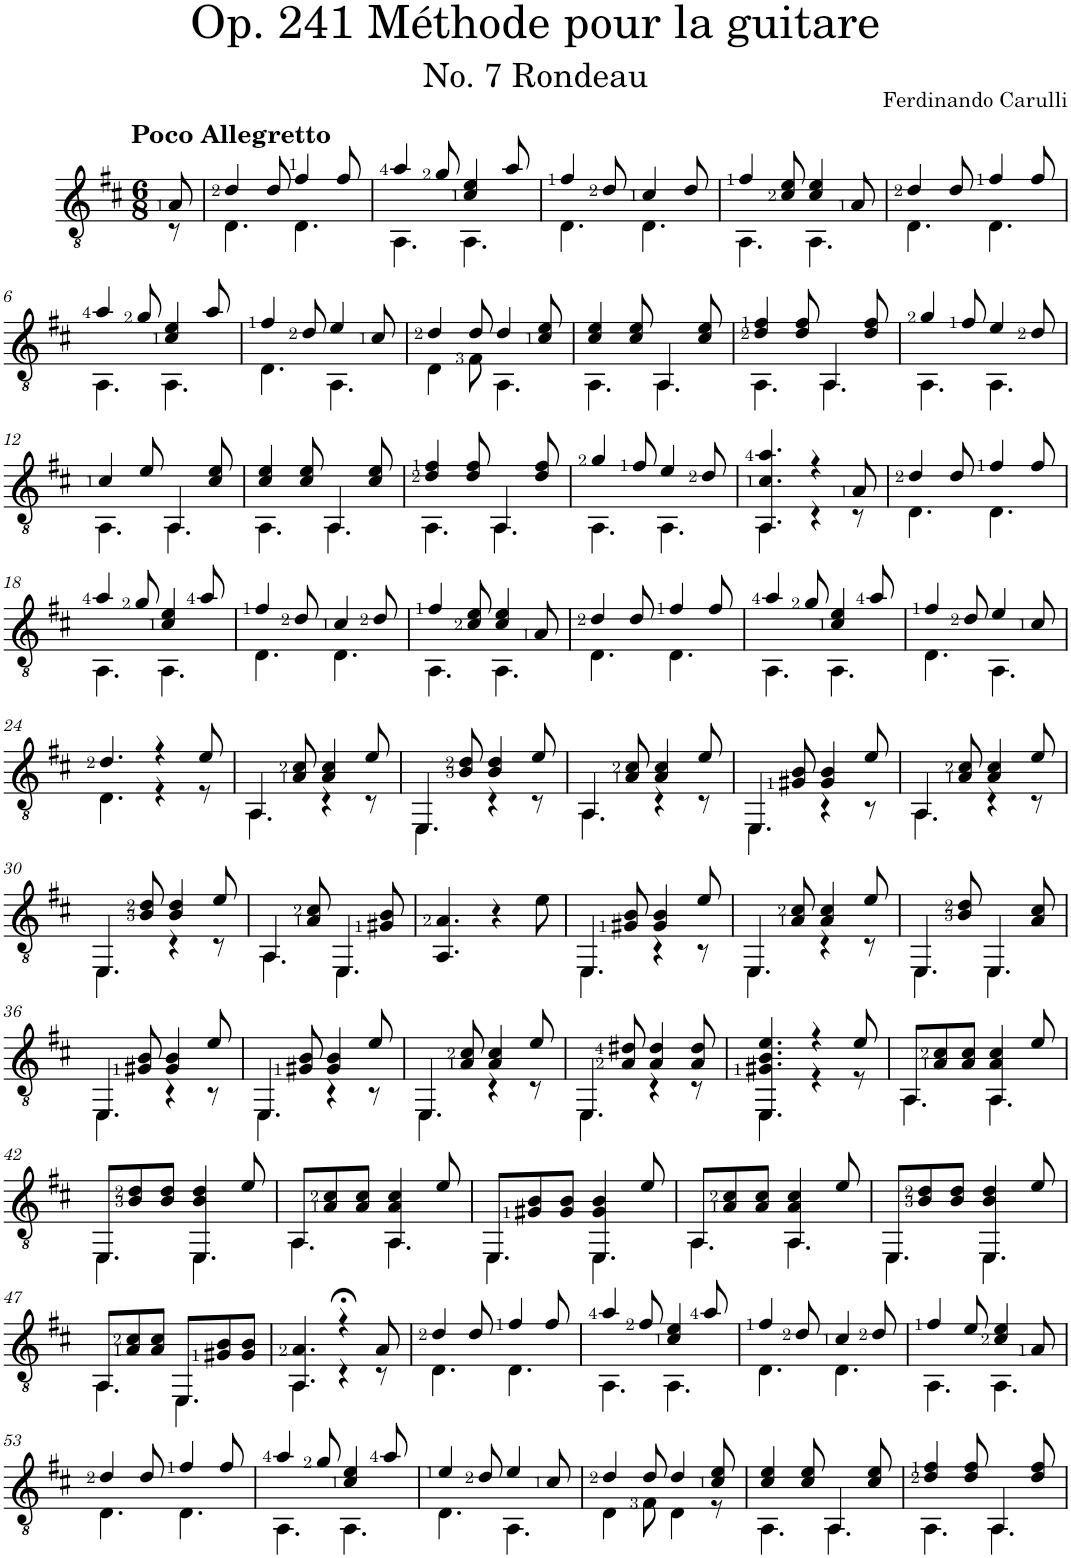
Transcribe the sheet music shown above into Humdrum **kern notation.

**kern
*part1
*staff1
*I"Classical Guitar
*clefGv2
*k[f#c#]
*D:
*M6/8
=
*^
!LO:TX:a:B:t=Poco Allegretto	!
8A/	8r
=1	=1
4d/	4.D\
8d/	.
4f#/	4.D\
8f#/	.
=2	=2
4a/	4.AA\
8g/	.
4c#/ 4e/	4.AA\
8a/	.
=3	=3
4f#/	4.D\
8d/	.
4c#/	4.D\
8d/	.
=4	=4
4f#/	4.AA\
8c#/ 8e/	.
4c#/ 4e/	4.AA\
8A/	.
=5	=5
4d/	4.D\
8d/	.
4f#/	4.D\
8f#/	.
!!LO:LB:g=z	!!
=6	=6
4a/	4.AA\
8g/	.
4c#/ 4e/	4.AA\
8a/	.
=7	=7
4f#/	4.D\
8d/	.
4e/	4.AA\
8c#/	.
=8	=8
4d/	4D\
8d/	8F#\
4d/	4.AA\
8c#/ 8e/	.
=9	=9
4c#/ 4e/	4.AA\
8c#/ 8e/	.
4AA/	4.AA\
8c#/ 8e/	.
=10	=10
4d/ 4f#/	4.AA\
8d/ 8f#/	.
4AA/	4.AA\
8d/ 8f#/	.
=11	=11
4g/	4.AA\
8f#/	.
4e/	4.AA\
8d/	.
!!LO:LB:g=z	!!
=12	=12
4c#/	4.AA\
8e/	.
4AA/	4.AA\
8c#/ 8e/	.
=13	=13
4c#/ 4e/	4.AA\
8c#/ 8e/	.
4AA/	4.AA\
8c#/ 8e/	.
=14	=14
4d/ 4f#/	4.AA\
8d/ 8f#/	.
4AA/	4.AA\
8d/ 8f#/	.
=15	=15
4g/	4.AA\
8f#/	.
4e/	4.AA\
8d/	.
=16	=16
4.AA/ 4.c#/ 4.a/	4.AA\
4r	4r
8A/	8r
=17	=17
4d/	4.D\
8d/	.
4f#/	4.D\
8f#/	.
!!LO:LB:g=z	!!
=18	=18
4a/	4.AA\
8g/	.
4c#/ 4e/	4.AA\
8a/	.
=19	=19
4f#/	4.D\
8d/	.
4c#/	4.D\
8d/	.
=20	=20
4f#/	4.AA\
8c#/ 8e/	.
4c#/ 4e/	4.AA\
8A/	.
=21	=21
4d/	4.D\
8d/	.
4f#/	4.D\
8f#/	.
=22	=22
4a/	4.AA\
8g/	.
4c#/ 4e/	4.AA\
8a/	.
=23	=23
4f#/	4.D\
8d/	.
4e/	4.AA\
8c#/	.
!!LO:LB:g=z	!!
=24	=24
4.d/	4.D\
4r	4r
8e/	8r
=25	=25
4AA/	4.AA\
8A/ 8c#/	.
4A/ 4c#/	4r
8e/	8r
=26	=26
4EE/	4.EE\
8B/ 8d/	.
4B/ 4d/	4r
8e/	8r
=27	=27
4AA/	4.AA\
8A/ 8c#/	.
4A/ 4c#/	4r
8e/	8r
=28	=28
4EE/	4.EE\
8G#X/ 8B/	.
4G#/ 4B/	4r
8e/	8r
=29	=29
4AA/	4.AA\
8A/ 8c#/	.
4A/ 4c#/	4r
8e/	8r
!!LO:LB:g=z	!!
=30	=30
4EE/	4.EE\
8B/ 8d/	.
4B/ 4d/	4r
8e/	8r
=31	=31
4AA/	4.AA\
8A/ 8c#/	.
4EE/	4.EE\
8G#X/ 8B/	.
*v	*v
=32
4.AA/ 4.A/
4r
8e\
=33
*^
4EE/	4.EE\
8G#X/ 8B/	.
4G#/ 4B/	4r
8e/	8r
=34	=34
4EE/	4.EE\
8A/ 8c#/	.
4A/ 4c#/	4r
8e/	8r
=35	=35
4EE/	4.EE\
8B/ 8d/	.
4EE/	4.EE\
8A/ 8c#/	.
!!LO:LB:g=z	!!
=36	=36
4EE/	4.EE\
8G#X/ 8B/	.
4G#/ 4B/	4r
8e/	8r
=37	=37
4EE/	4.EE\
8G#X/ 8B/	.
4G#/ 4B/	4r
8e/	8r
=38	=38
4EE/	4.EE\
8A/ 8c#/	.
4A/ 4c#/	4r
8e/	8r
=39	=39
4EE/	4.EE\
8A/ 8d#X/	.
4A/ 4d#/	4r
8A/ 8d#/	8r
=40	=40
4.EE/ 4.G#X/ 4.B/ 4.e/	4.EE\
4r	4r
8e/	8r
=41	=41
8AA/L	4.AA\
8A/ 8c#/	.
8A/ 8c#/J	.
4AA/ 4A/ 4c#/	4.AA\
8e/	.
!!LO:LB:g=z	!!
=42	=42
8EE/L	4.EE\
8B/ 8d/	.
8B/ 8d/J	.
4EE/ 4B/ 4d/	4.EE\
8e/	.
=43	=43
8AA/L	4.AA\
8A/ 8c#/	.
8A/ 8c#/J	.
4AA/ 4A/ 4c#/	4.AA\
8e/	.
=44	=44
8EE/L	4.EE\
8G#X/ 8B/	.
8G#/ 8B/J	.
4EE/ 4G#/ 4B/	4.EE\
8e/	.
=45	=45
8AA/L	4.AA\
8A/ 8c#/	.
8A/ 8c#/J	.
4AA/ 4A/ 4c#/	4.AA\
8e/	.
=46	=46
8EE/L	4.EE\
8B/ 8d/	.
8B/ 8d/J	.
4EE/ 4B/ 4d/	4.EE\
8e/	.
!!LO:LB:g=z	!!
=47	=47
8AA/L	4.AA\
8A/ 8c#/	.
8A/ 8c#/J	.
8EE/L	4.EE\
8G#X/ 8B/	.
8G#/ 8B/J	.
=48	=48
4.AA/ 4.A/	4.AA\
4r;<	4r
8A/	8r
=49	=49
4d/	4.D\
8d/	.
4f#/	4.D\
8f#/	.
=50	=50
4a/	4.AA\
8f#/	.
4c#/ 4e/	4.AA\
8a/	.
=51	=51
4f#/	4.D\
8d/	.
4c#/	4.D\
8d/	.
=52	=52
4f#/	4.AA\
8e/	.
4c#/ 4e/	4.AA\
8A/	.
!!LO:LB:g=z	!!
=53	=53
4d/	4.D\
8d/	.
4f#/	4.D\
8f#/	.
=54	=54
4a/	4.AA\
8g/	.
4c#/ 4e/	4.AA\
8a/	.
=55	=55
4e/	4.D\
8d/	.
4e/	4.AA\
8c#/	.
=56	=56
4d/	4D\
8d/	8F#\
4d/	4D\
8c#/ 8e/	8r
=57	=57
4c#/ 4e/	4.AA\
8c#/ 8e/	.
4AA/	4.AA\
8c#/ 8e/	.
=58	=58
4d/ 4f#/	4.AA\
8d/ 8f#/	.
4AA/	4.AA\
8d/ 8f#/	.
*v	*v
=
*-
